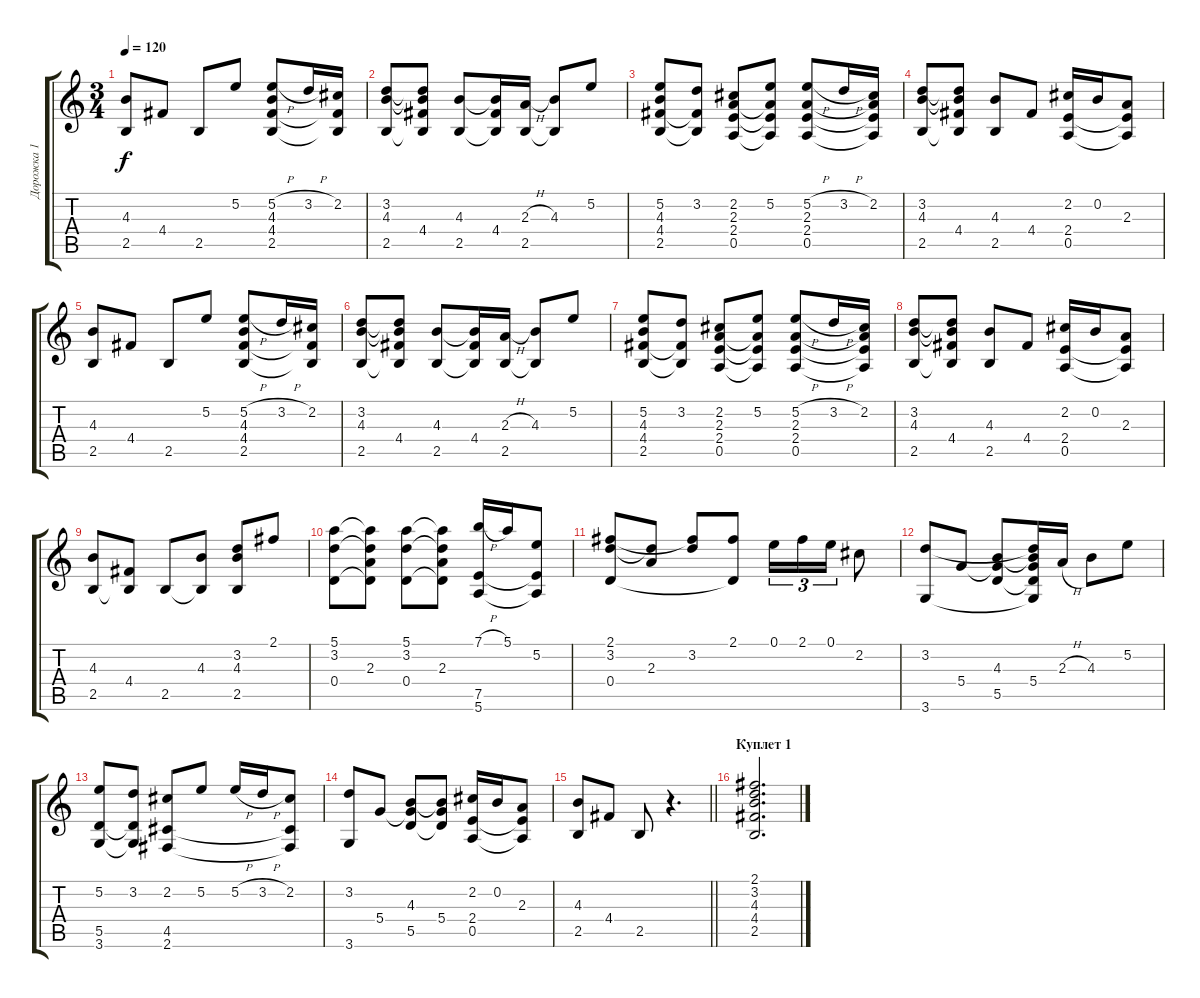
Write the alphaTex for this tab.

\track ("Дорожка 1" "Дорожка 1") {instrument acousticguitarsteel}
\staff {score tabs}
\tuning (E4 B3 G3 D3 A2 E2) {hide}
\ts (3 4)
\tempo 120
\clef g2
\ks c
(4.3 2.5).8{dy f} 4.4.8 2.5.8 5.2.8 (5.2{h} 4.3 4.4 2.5).8 3.2{h}.16 (2.2 4.4{t} 2.5{t}).16 |
(3.2 4.3 2.5).8 (3.2{t} 4.3{t} 4.4 2.5{t}).8 (4.3 2.5).8 (4.3{t} 4.4 2.5{t}).16 (2.3{h} 2.5).16 (4.3 2.5{t}).8 5.2.8 |
(5.2 4.3 4.4 2.5).8 (3.2 4.4{t} 2.5{t}).8 (2.2 2.3 2.4 0.5).8 (5.2 2.3{t} 2.4{t} 0.5{t}).8 (5.2{h} 2.3 2.4 0.5).8 3.2{h}.16 (2.2 2.3{t} 2.4{t} 0.5{t}).16 |
(3.2 4.3 2.5).8 (3.2{t} 4.3{t} 4.4 2.5{t}).8 (4.3 2.5).8 4.4.8 (2.2 2.4 0.5).16 0.2.16 (2.3 2.4{t} 0.5{t}).8 |
(4.3 2.5).8 4.4.8 2.5.8 5.2.8 (5.2{h} 4.3 4.4 2.5).8 3.2{h}.16 (2.2 4.4{t} 2.5{t}).16 |
(3.2 4.3 2.5).8 (3.2{t} 4.3{t} 4.4 2.5{t}).8 (4.3 2.5).8 (4.3{t} 4.4 2.5{t}).16 (2.3{h} 2.5).16 (4.3 2.5{t}).8 5.2.8 |
(5.2 4.3 4.4 2.5).8 (3.2 4.4{t} 2.5{t}).8 (2.2 2.3 2.4 0.5).8 (5.2 2.3{t} 2.4{t} 0.5{t}).8 (5.2{h} 2.3 2.4 0.5).8 3.2{h}.16 (2.2 2.3{t} 2.4{t} 0.5{t}).16 |
(3.2 4.3 2.5).8 (3.2{t} 4.3{t} 4.4 2.5{t}).8 (4.3 2.5).8 4.4.8 (2.2 2.4 0.5).16 0.2.16 (2.3 2.4{t} 0.5{t}).8 |
(4.3 2.5).8 (4.4 2.5{t}).8 2.5.8 (4.3 2.5{t}).8 (3.2 4.3 2.5).8 2.1.8 |
(5.1 3.2 0.4).8 (5.1{t} 3.2{t} 2.3 0.4{t}).8 (5.1 3.2 0.4).8 (5.1{t} 3.2{t} 2.3 0.4{t}).8 (7.1{h} 7.5 5.6).16 5.1.16 (5.2 7.5{t} 5.6{t}).8 |
(2.1 3.2 0.4).8 (3.2{t} 2.3).8 (2.1{t} 3.2).8 (2.1 0.4{t}).8 0.1.16{tu (3 2)} 2.1.16{tu (3 2)} 0.1.16{tu (3 2)} 2.2.8 |
(3.2 3.6).8 5.4.8 (4.3 5.4{t} 5.5).8 (3.2{t} 4.3{t} 5.4 5.5{t} 3.6{t}).16 2.3{h}.16 4.3.8 5.2.8 |
(5.2 5.5 3.6).8 (3.2 5.5{t} 3.6{t}).8 (2.2 4.5 2.6).8 5.2.8 5.2{h}.16 3.2{h}.16 (2.2 4.5{t} 2.6{t}).8 |
(3.2 3.6).8 5.4.8 (4.3 5.4{t} 5.5).8 (4.3{t} 5.4 5.5{t}).8 (2.2 2.4 0.5).16 0.2.16 (2.3 2.4{t} 0.5{t}).8 |
\barLineRight lightlight
(4.3 2.5).8 4.4.8 2.5.8 r.4{d} |
\section ("" "Куплет 1")
(2.1 3.2 4.3 4.4 2.5).2{d}
